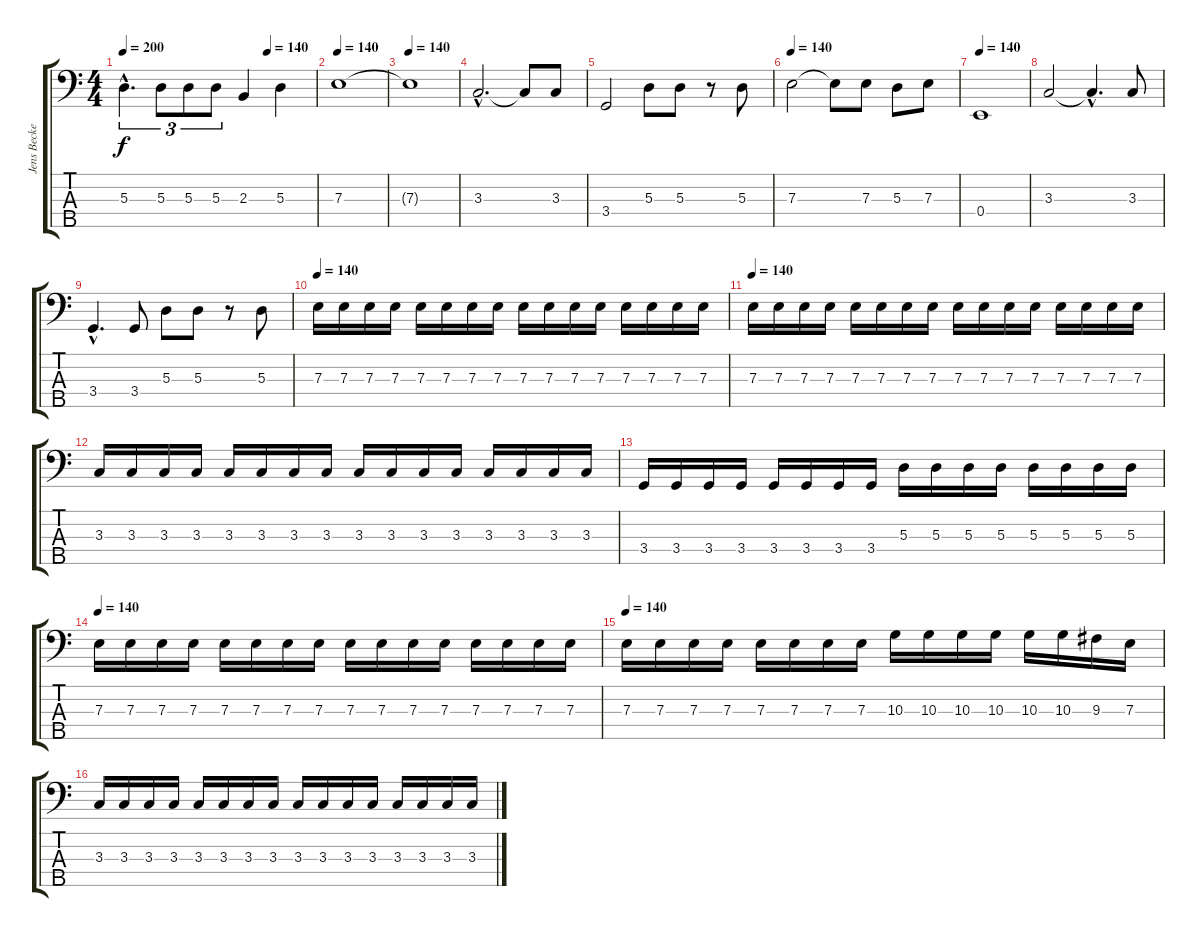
\track ("Jens Becker" "Jens Becke") {instrument electricbassfinger}
\staff {score tabs}
\tuning (G2 D2 A1 E1 B0) {hide}
\ts (4 4)
\tempo 200
\tempo (140 0.75)
\clef f4
\ks c
5.3{hac}.4{d tu (3 2) dy f} 5.3.8{tu (3 2)} 5.3.8{tu (3 2)} 5.3.8{tu (3 2)} 2.3.4 5.3.4 |
\tempo 140
7.3.1 |
\tempo 140
7.3{t}.1 |
3.3{hac}.2{d} 3.3{t}.8 3.3.8 |
3.4.2 5.3.8 5.3.8 r.8 5.3.8 |
\tempo 140
7.3.2 7.3{t}.8 7.3.8 5.3.8 7.3.8 |
\tempo 140
0.4.1 |
3.3.2 3.3{hac t}.4{d} 3.3.8 |
3.4{hac}.4{d} 3.4.8 5.3.8 5.3.8 r.8 5.3.8 |
\tempo 140
7.3.16 7.3.16 7.3.16 7.3.16 7.3.16 7.3.16 7.3.16 7.3.16 7.3.16 7.3.16 7.3.16 7.3.16 7.3.16 7.3.16 7.3.16 7.3.16 |
\tempo 140
7.3.16 7.3.16 7.3.16 7.3.16 7.3.16 7.3.16 7.3.16 7.3.16 7.3.16 7.3.16 7.3.16 7.3.16 7.3.16 7.3.16 7.3.16 7.3.16 |
3.3.16 3.3.16 3.3.16 3.3.16 3.3.16 3.3.16 3.3.16 3.3.16 3.3.16 3.3.16 3.3.16 3.3.16 3.3.16 3.3.16 3.3.16 3.3.16 |
3.4.16 3.4.16 3.4.16 3.4.16 3.4.16 3.4.16 3.4.16 3.4.16 5.3.16 5.3.16 5.3.16 5.3.16 5.3.16 5.3.16 5.3.16 5.3.16 |
\tempo 140
7.3.16 7.3.16 7.3.16 7.3.16 7.3.16 7.3.16 7.3.16 7.3.16 7.3.16 7.3.16 7.3.16 7.3.16 7.3.16 7.3.16 7.3.16 7.3.16 |
\tempo 140
7.3.16 7.3.16 7.3.16 7.3.16 7.3.16 7.3.16 7.3.16 7.3.16 10.3.16 10.3.16 10.3.16 10.3.16 10.3.16 10.3.16 9.3.16 7.3.16 |
3.3.16 3.3.16 3.3.16 3.3.16 3.3.16 3.3.16 3.3.16 3.3.16 3.3.16 3.3.16 3.3.16 3.3.16 3.3.16 3.3.16 3.3.16 3.3.16
